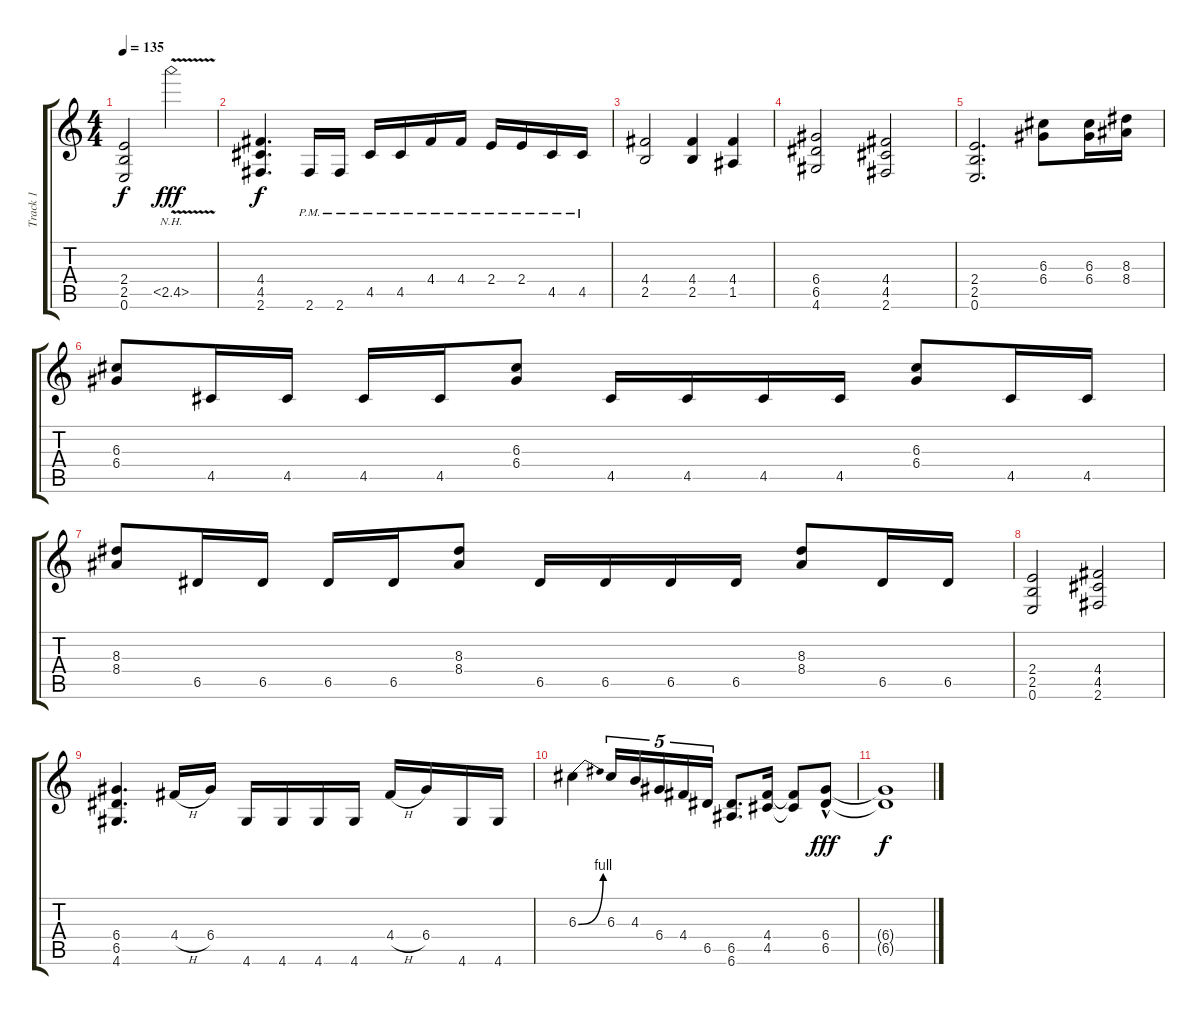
\track ("Track 1" "Track 1") {instrument overdrivenguitar}
\staff {score tabs}
\tuning (E4 B3 G3 D3 A2 E2) {hide}
\ts (4 4)
\tempo 135
\clef g2
\ks c
(2.4 2.5 0.6).2{dy f} 2.5{nh v}.2{dy fff} |
(4.4 4.5 2.6).4{d dy f} 2.6{pm}.16 2.6{pm}.16 4.5{pm}.16 4.5{pm}.16 4.4{pm}.16 4.4{pm}.16 2.4{pm}.16 2.4{pm}.16 4.5{pm}.16 4.5{pm}.16 |
(4.4 2.5).2 (4.4 2.5).4 (4.4 1.5).4 |
(6.4 6.5 4.6).2 (4.4 4.5 2.6).2 |
(2.4 2.5 0.6).2{d} (6.3 6.4).8 (6.3 6.4).16 (8.3 8.4).16 |
(6.3 6.4).8 4.5.16 4.5.16 4.5.16 4.5.16 (6.3 6.4).8 4.5.16 4.5.16 4.5.16 4.5.16 (6.3 6.4).8 4.5.16 4.5.16 |
(8.3 8.4).8 6.5.16 6.5.16 6.5.16 6.5.16 (8.3 8.4).8 6.5.16 6.5.16 6.5.16 6.5.16 (8.3 8.4).8 6.5.16 6.5.16 |
(2.4 2.5 0.6).2 (4.4 4.5 2.6).2 |
(6.4 6.5 4.6).4{d} 4.4{h}.16 6.4.16 4.6.16 4.6.16 4.6.16 4.6.16 4.4{h}.16 6.4.16 4.6.16 4.6.16 |
6.3{be (bend 0 0 60 4)}.4 6.3.16{tu (5 4)} 4.3.16{tu (5 4)} 6.4.16{tu (5 4)} 4.4.16{tu (5 4)} 6.5.16{tu (5 4)} (6.5 6.6).8{d} (4.4 4.5).16 (4.4{t} 4.5{t}).8 (6.4{hac} 6.5{hac}).8{dy fff} |
(6.4{t} 6.5{t}).1{dy f}
